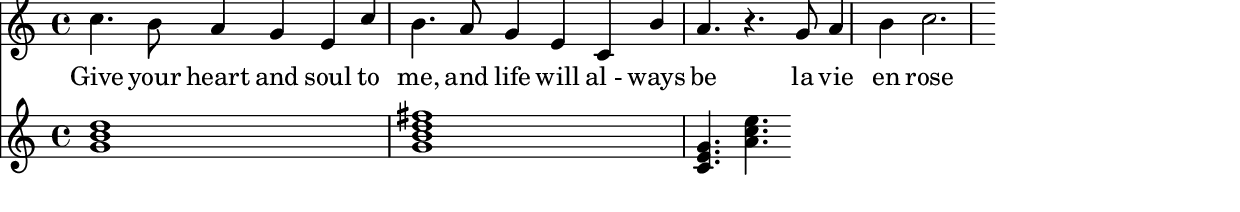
%% Generated by lilypond-book
%% Options: [indent=0\mm,line-width=278\pt]
\include "lilypond-book-preamble.ly"


% ****************************************************************
% Start cut-&-pastable-section
% ****************************************************************



\paper {
  indent = 0\mm
  line-width = 278\pt
  % offset the left padding, also add 1mm as lilypond creates cropped
  % images with a little space on the right
  line-width = #(- line-width (* mm  3.000000) (* mm 1))
}

\layout {
  
}





% ****************************************************************
% ly snippet:
% ****************************************************************
\sourcefileline 212
\layout {
	  	indent = 0\mm
  		line-width = 200\mm
  		ragged-last = ##t
		\override ChordName #'font-size = #2
     	\override ChordName #'font-series = #'bold 
		\override ChordName #'color = #(rgb-color 0 0 0.78) 
		\override ChordName #'font-family = #'roman
	}
	\score {
		<<
		\chords { g1 g1:maj7 c4. a4.:m}
		\relative c'' {
			\clef treble
			\override Staff.TimeSignature #'style = #'()
			\time 4/4
			<<
    		{ c4. b8 a8 [ g8 e8 c'8 ] b4. a8 g8 [ e8 c8 b'8 ] a4. r4. g8 a4 b4 c2. }
		    \new Staff { 
				\clef "treble" 
				\override Staff.TimeSignature #'style = #'()
				\chordmode { g1 g1:maj7 c4. a4.:m }
				
			}			
			>>
		}
		\addlyrics { Give your heart and soul to "me," and life will "al -" ways be la vie en rose}
		>>
	}



% ****************************************************************
% end ly snippet
% ****************************************************************
